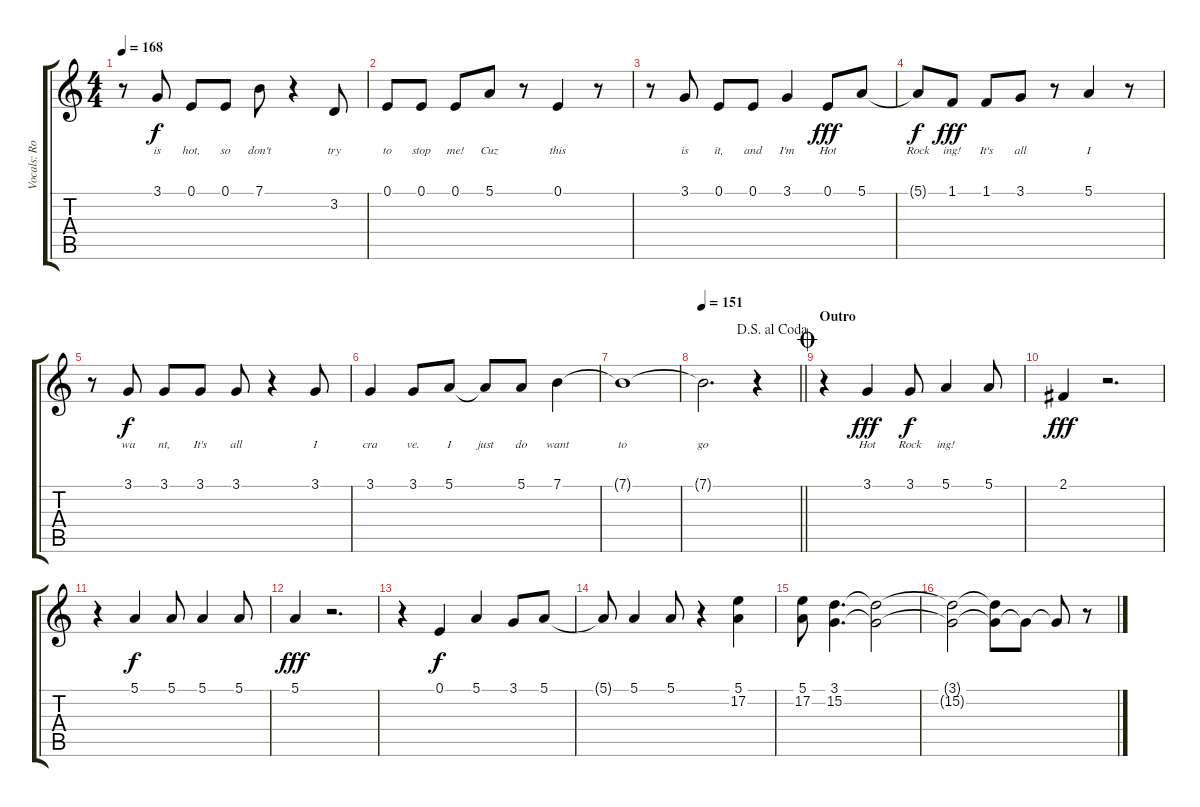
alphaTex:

\track ("Vocals: Rob" "Vocals: Ro") {instrument lead2sawtooth}
\staff {score tabs}
\tuning (E4 B3 G3 D3 A2 E2) {hide}
\ts (4 4)
\tempo 168
\clef g2
\ks c
r.8{dy fff} 3.1.8{lyrics (0 "is") lyrics (1 "") lyrics (2 "") lyrics (3 "") lyrics (4 "") dy f} 0.1.8{lyrics (0 "hot,") lyrics (1 "") lyrics (2 "") lyrics (3 "") lyrics (4 "")} 0.1.8{lyrics (0 "so") lyrics (1 "") lyrics (2 "") lyrics (3 "") lyrics (4 "")} 7.1.8{lyrics (0 "don't") lyrics (1 "") lyrics (2 "") lyrics (3 "") lyrics (4 "")} r.4 3.2.8{lyrics (0 "try") lyrics (1 "") lyrics (2 "") lyrics (3 "") lyrics (4 "")} |
0.1.8{lyrics (0 "to") lyrics (1 "") lyrics (2 "") lyrics (3 "") lyrics (4 "")} 0.1.8{lyrics (0 "stop") lyrics (1 "") lyrics (2 "") lyrics (3 "") lyrics (4 "")} 0.1.8{lyrics (0 "me!") lyrics (1 "") lyrics (2 "") lyrics (3 "") lyrics (4 "")} 5.1.8{lyrics (0 "Cuz") lyrics (1 "") lyrics (2 "") lyrics (3 "") lyrics (4 "")} r.8 0.1.4{lyrics (0 "this") lyrics (1 "") lyrics (2 "") lyrics (3 "") lyrics (4 "")} r.8 |
r.8 3.1.8{lyrics (0 "is") lyrics (1 "") lyrics (2 "") lyrics (3 "") lyrics (4 "")} 0.1.8{lyrics (0 "it,") lyrics (1 "") lyrics (2 "") lyrics (3 "") lyrics (4 "")} 0.1.8{lyrics (0 "and") lyrics (1 "") lyrics (2 "") lyrics (3 "") lyrics (4 "")} 3.1.4{lyrics (0 "I'm") lyrics (1 "") lyrics (2 "") lyrics (3 "") lyrics (4 "")} 0.1.8{lyrics (0 "Hot") lyrics (1 "") lyrics (2 "") lyrics (3 "") lyrics (4 "") dy fff} 5.1.8{lyrics (0 "") lyrics (1 "") lyrics (2 "") lyrics (3 "") lyrics (4 "")} |
5.1{t}.8{lyrics (0 "Rock") lyrics (1 "") lyrics (2 "") lyrics (3 "") lyrics (4 "") dy f} 1.1.8{lyrics (0 "ing!") lyrics (1 "") lyrics (2 "") lyrics (3 "") lyrics (4 "") dy fff} 1.1.8{lyrics (0 "It's") lyrics (1 "") lyrics (2 "") lyrics (3 "") lyrics (4 "")} 3.1.8{lyrics (0 "all") lyrics (1 "") lyrics (2 "") lyrics (3 "") lyrics (4 "")} r.8 5.1.4{lyrics (0 "I") lyrics (1 "") lyrics (2 "") lyrics (3 "") lyrics (4 "")} r.8 |
r.8 3.1.8{lyrics (0 "wa") lyrics (1 "") lyrics (2 "") lyrics (3 "") lyrics (4 "") dy f} 3.1.8{lyrics (0 "nt,") lyrics (1 "") lyrics (2 "") lyrics (3 "") lyrics (4 "")} 3.1.8{lyrics (0 "It's") lyrics (1 "") lyrics (2 "") lyrics (3 "") lyrics (4 "")} 3.1.8{lyrics (0 "all") lyrics (1 "") lyrics (2 "") lyrics (3 "") lyrics (4 "")} r.4 3.1.8{lyrics (0 "I") lyrics (1 "") lyrics (2 "") lyrics (3 "") lyrics (4 "")} |
3.1.4{lyrics (0 "cra") lyrics (1 "") lyrics (2 "") lyrics (3 "") lyrics (4 "")} 3.1.8{lyrics (0 "ve.") lyrics (1 "") lyrics (2 "") lyrics (3 "") lyrics (4 "")} 5.1.8{lyrics (0 "I") lyrics (1 "") lyrics (2 "") lyrics (3 "") lyrics (4 "")} 5.1{t}.8{lyrics (0 "just") lyrics (1 "") lyrics (2 "") lyrics (3 "") lyrics (4 "")} 5.1.8{lyrics (0 "do") lyrics (1 "") lyrics (2 "") lyrics (3 "") lyrics (4 "")} 7.1.4{lyrics (0 "want") lyrics (1 "") lyrics (2 "") lyrics (3 "") lyrics (4 "")} |
7.1{t}.1{lyrics (0 "to") lyrics (1 "") lyrics (2 "") lyrics (3 "") lyrics (4 "")} |
\jump dalsegnoalcoda
\tempo 151
\barLineRight lightlight
7.1{t}.2{d lyrics (0 "go") lyrics (1 "") lyrics (2 "") lyrics (3 "") lyrics (4 "")} r.4 |
\section ("" "Outro")
\jump coda
r.4 3.1.4{lyrics (0 "Hot") lyrics (1 "") lyrics (2 "") lyrics (3 "") lyrics (4 "") dy fff} 3.1.8{lyrics (0 "Rock") lyrics (1 "") lyrics (2 "") lyrics (3 "") lyrics (4 "") dy f} 5.1.4{lyrics (0 "ing!") lyrics (1 "") lyrics (2 "") lyrics (3 "") lyrics (4 "")} 5.1.8 |
2.1.4{dy fff} r.2{d} |
r.4 5.1.4{dy f} 5.1.8 5.1.4 5.1.8 |
5.1.4{dy fff} r.2{d} |
r.4 0.1.4{dy f} 5.1.4 3.1.8 5.1.8 |
5.1{t}.8 5.1.4 5.1.8 r.4 (5.1 17.2).4 |
(5.1 17.2).8 (3.1 15.2).4{d} (3.1{t} 15.2{t}).2 |
(3.1{t} 15.2{t}).2 (3.1{t} 15.2{t}).8 3.1{t}.8 3.1{t}.8 r.8
